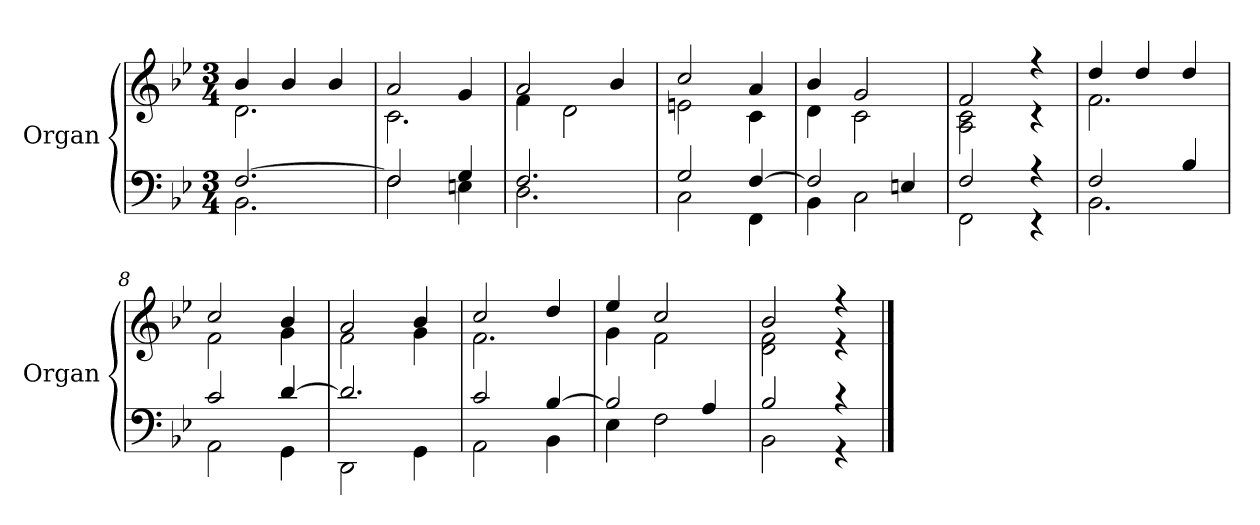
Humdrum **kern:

**kern	**kern
*part1	*part1
*staff2	*staff1
*I"Organ	*
*I'Organ	*
*clefF4	*clefG2
*k[b-e-]	*k[b-e-]
*M3/4	*M3/4
=1	=1
*^	*^
[>2.F/	2.BB-\	4b-/	2.d\
.	.	4b-/	.
.	.	4b-/	.
=2	=2	=2	=2
2F/]	2F\	2a/	2.c\
4G/	4En\	4g/	.
=3	=3	=3	=3
2.F/	2.D\	2a/	4f\
.	.	.	2d\
.	.	4b-/	.
=4	=4	=4	=4
2G/	2C\	2cc/	2en\
[>4F/	4FF\	4a/	4c\
=5	=5	=5	=5
2F/]	4BB-\	4b-/	4d\
.	2C\	2g/	2c\
4En/	.	.	.
=6	=6	=6	=6
2F/	2FF\	2f/	2A\ 2c
4r	4r	4r	4r
=7	=7	=7	=7
2F/	2.BB-\	4dd/	2.f\
.	.	4dd/	.
4B-/	.	4dd/	.
=8	=8	=8	=8
2c/	2AA\	2cc/	2f\
[>4d/	4GG\	4b-/	4g\
=9	=9	=9	=9
2.d/]	2DD\	2a/	2f\
.	4GG\	4b-/	4g\
=10	=10	=10	=10
2c/	2AA\	2cc/	2.f\
[>4B-/	4BB-\	4dd/	.
=11	=11	=11	=11
2B-/]	4E-\	4ee-/	4g\
.	2F\	2cc/	2f\
4A/	.	.	.
=12	=12	=12	=12
2B-/	2BB-\	2b-/	2d\ 2f
4r	4r	4r	4r
*v	*v	*	*
*	*v	*v
==	==
*-	*-
